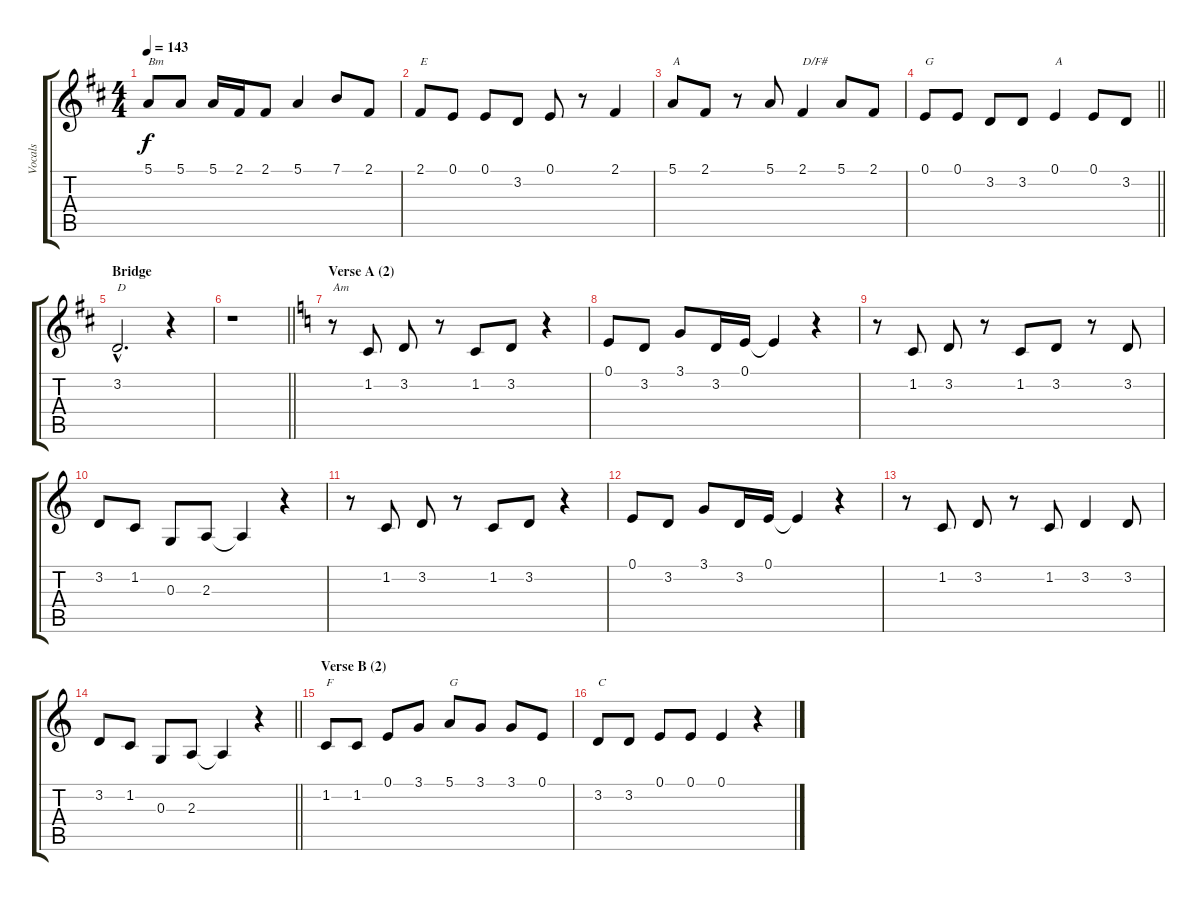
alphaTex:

\track ("Vocals" "Vocals") {instrument sopranosax}
\staff {score tabs}
\tuning (E4 B3 G3 D3 A2 E2) {hide}
\ts (4 4)
\tempo 143
\clef g2
\ks d
5.1.8{txt "Bm" dy f} 5.1.8 5.1.16 2.1.16 2.1.8 5.1.4 7.1.8 2.1.8 |
2.1.8{txt "E"} 0.1.8 0.1.8 3.2.8 0.1.8 r.8 2.1.4 |
5.1.8{txt "A"} 2.1.8 r.8 5.1.8 2.1.4{txt "D/F#"} 5.1.8 2.1.8 |
\barLineRight lightlight
0.1.8{txt "G"} 0.1.8 3.2.8 3.2.8 0.1.4{txt "A"} 0.1.8 3.2.8 |
\section ("" "Bridge")
3.2{hac}.2{d txt "D"} r.4 |
\barLineRight lightlight
r.1 |
\section ("" "Verse A (2)")
\ks aminor
r.8{txt "Am"} 1.2.8 3.2.8 r.8 1.2.8 3.2.8 r.4 |
0.1.8 3.2.8 3.1.8 3.2.16 0.1.16 0.1{t}.4 r.4 |
r.8 1.2.8 3.2.8 r.8 1.2.8 3.2.8 r.8 3.2.8 |
3.2.8 1.2.8 0.3.8 2.3.8 2.3{t}.4 r.4 |
r.8 1.2.8 3.2.8 r.8 1.2.8 3.2.8 r.4 |
0.1.8 3.2.8 3.1.8 3.2.16 0.1.16 0.1{t}.4 r.4 |
r.8 1.2.8 3.2.8 r.8 1.2.8 3.2.4 3.2.8 |
\barLineRight lightlight
3.2.8 1.2.8 0.3.8 2.3.8 2.3{t}.4 r.4 |
\section ("" "Verse B (2)")
1.2.8{txt "F"} 1.2.8 0.1.8 3.1.8 5.1.8{txt "G"} 3.1.8 3.1.8 0.1.8 |
3.2.8{txt "C"} 3.2.8 0.1.8 0.1.8 0.1.4 r.4
